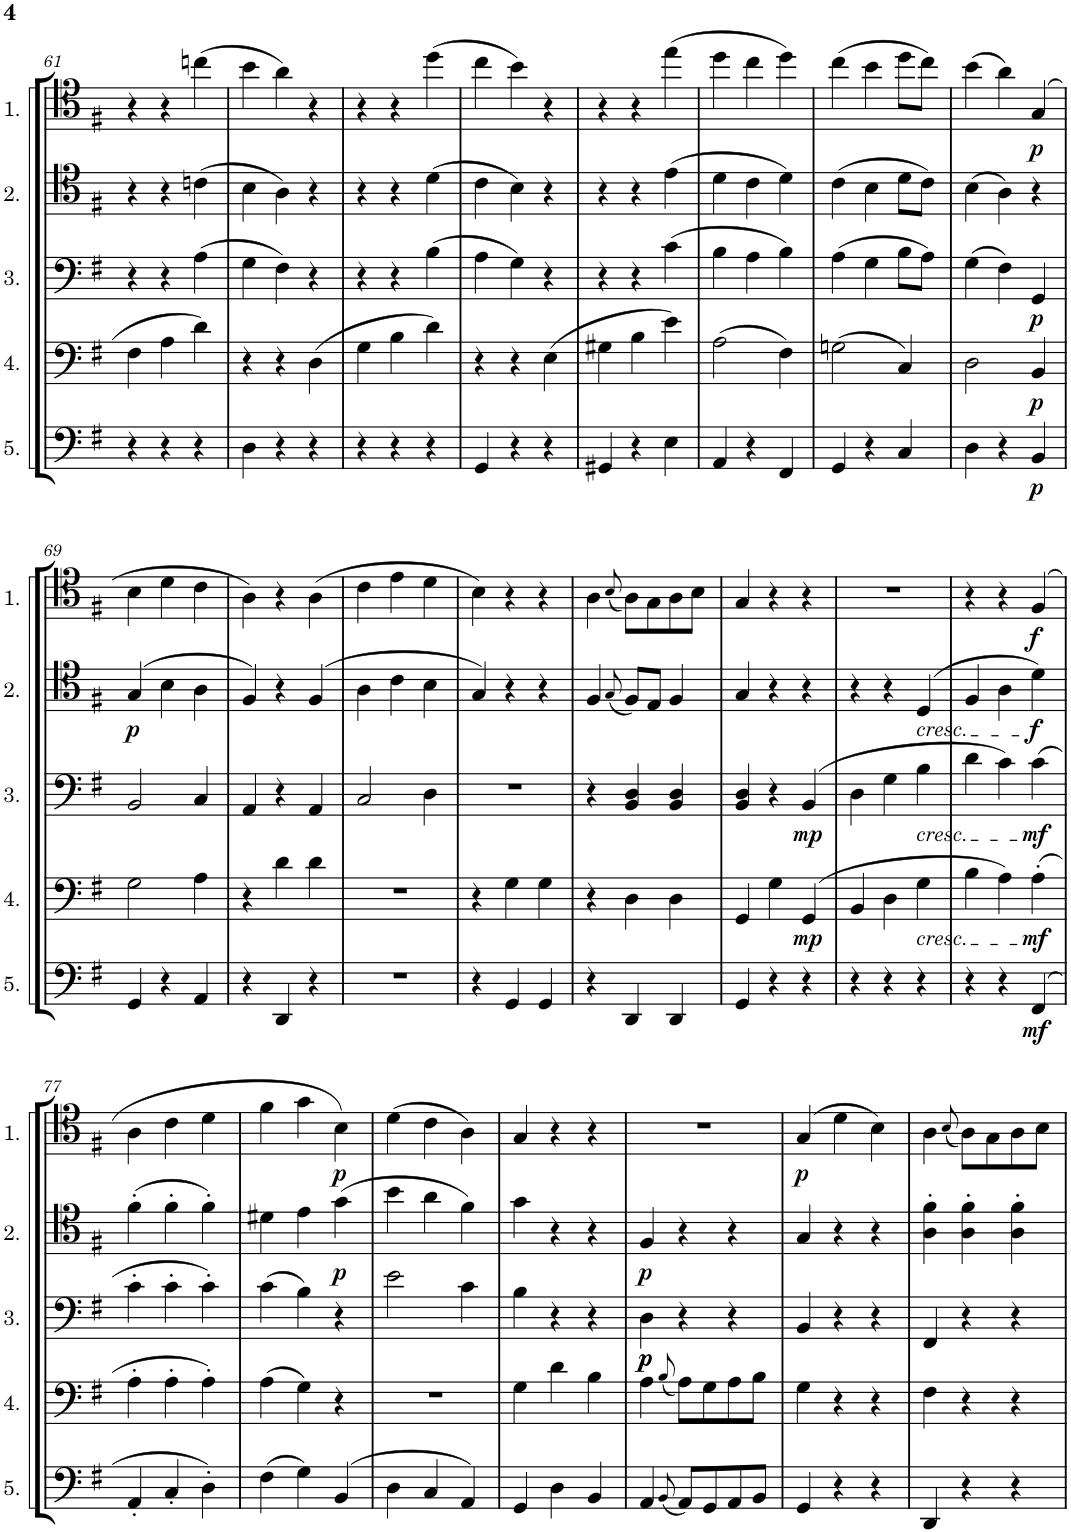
**kern	**dynam	**kern	**dynam	**kern	**dynam	**kern	**dynam	**kern	**dynam
*part5	*part5	*part4	*part4	*part3	*part3	*part2	*part2	*part1	*part1
*staff5	*staff5	*staff4	*staff4	*staff3	*staff3	*staff2	*staff2	*staff1	*staff1
*I"Cello 5	*	*I"Cello 4	*	*I"Cello 3	*	*I"Cello 2	*	*I"Cello 1	*
!!LO:PB:g=z
*clefF4	*	*clefF4	*	*clefF4	*	*clefC4	*	*clefC4	*
*k[f#]	*	*k[f#]	*	*k[f#]	*	*k[f#]	*	*k[f#]	*
*M3/4	*	*M3/4	*	*M3/4	*	*M3/4	*	*M3/4	*
=61	=61	=61	=61	=61	=61	=61	=61	=61	=61
4r	.	4F#\	.	4r	.	4r	.	4r	.
4r	.	4A\	.	4r	.	4r	.	4r	.
4r	.	4d\	.	(4A\	.	(4cn\	.	(4ccn\	.
=62	=62	=62	=62	=62	=62	=62	=62	=62	=62
4D\	.	4r	.	4G\	.	4B\	.	4b\	.
4r	.	4r	.	4F#\)	.	4A\)	.	4a\)	.
4r	.	(4D\	.	4r	.	4r	.	4r	.
=63	=63	=63	=63	=63	=63	=63	=63	=63	=63
4r	.	4G\	.	4r	.	4r	.	4r	.
4r	.	4B\	.	4r	.	4r	.	4r	.
4r	.	4d\)	.	(4B\	.	(4d\	.	(4dd\	.
=64	=64	=64	=64	=64	=64	=64	=64	=64	=64
4GG/	.	4r	.	4A\	.	4c\	.	4cc\	.
4r	.	4r	.	4G\)	.	4B\)	.	4b\)	.
4r	.	(4E\	.	4r	.	4r	.	4r	.
=65	=65	=65	=65	=65	=65	=65	=65	=65	=65
4GG#X/	.	4G#X\	.	4r	.	4r	.	4r	.
4r	.	4B\	.	4r	.	4r	.	4r	.
4E\	.	4e\)	.	(4c\	.	(4e\	.	(4ee\	.
=66	=66	=66	=66	=66	=66	=66	=66	=66	=66
4AA/	.	(2A\	.	4B\	.	4d\	.	4dd\	.
4r	.	.	.	4A\	.	4c\	.	4cc\	.
4FF#/	.	4F#\)	.	4B\)	.	4d\)	.	4dd\)	.
=67	=67	=67	=67	=67	=67	=67	=67	=67	=67
4GG/	.	(2Gn\	.	(4A\	.	(4c\	.	(4cc\	.
4r	.	.	.	4G\	.	4B\	.	4b\	.
4C/	.	4C/)	.	8B\L	.	8d\L	.	8dd\L	.
.	.	.	.	8A\J)	.	8c\J)	.	8cc\J)	.
=68	=68	=68	=68	=68	=68	=68	=68	=68	=68
4D\	.	2D\	.	(4G\	.	(4B\	.	(4b\	.
4r	.	.	.	4F#\)	.	4A\)	.	4a\)	.
!	!LO:DY:b	!	!LO:DY:b	!	!LO:DY:b	!	!	!	!LO:DY:b
4BB/	p	4BB/	p	4GG/	p	4r	.	(4G/	p
!!LO:LB:g=z
=69	=69	=69	=69	=69	=69	=69	=69	=69	=69
!	!	!	!	!	!	!	!LO:DY:b	!	!
4GG/	.	2G\	.	2BB/	.	(4G/	p	4B\	.
4r	.	.	.	.	.	4B\	.	4d\	.
4AA/	.	4A\	.	4C/	.	4A\	.	4c\	.
=70	=70	=70	=70	=70	=70	=70	=70	=70	=70
4r	.	4r	.	4AA/	.	4F#/)	.	4A\)	.
4DD/	.	4d\	.	4r	.	4r	.	4r	.
4r	.	4d\	.	4AA/	.	(4F#/	.	(4A\	.
=71	=71	=71	=71	=71	=71	=71	=71	=71	=71
2.r	.	2.r	.	2C/	.	4A\	.	4c\	.
.	.	.	.	.	.	4c\	.	4e\	.
.	.	.	.	4D\	.	4B\	.	4d\	.
=72	=72	=72	=72	=72	=72	=72	=72	=72	=72
4r	.	4r	.	2.r	.	4G/)	.	4B\)	.
4GG/	.	4G\	.	.	.	4r	.	4r	.
4GG/	.	4G\	.	.	.	4r	.	4r	.
=73	=73	=73	=73	=73	=73	=73	=73	=73	=73
4r	.	4r	.	4r	.	4F#/	.	4A\	.
.	.	.	.	.	.	(8qG/	.	(8qB/	.
4DD/	.	4D\	.	4BB/ 4D/	.	8F#/L)	.	8A\L)	.
.	.	.	.	.	.	8E/J	.	8G\	.
4DD/	.	4D\	.	4BB/ 4D/	.	4F#/	.	8A\	.
.	.	.	.	.	.	.	.	8B\J	.
=74	=74	=74	=74	=74	=74	=74	=74	=74	=74
4GG/	.	4GG/	.	4BB/ 4D/	.	4G/	.	4G/	.
4r	.	4G\	.	4r	.	4r	.	4r	.
!	!	!	!LO:DY:b	!	!LO:DY:b	!	!	!	!
4r	.	(4GG/	mp	(4BB/	mp	4r	.	4r	.
=75	=75	=75	=75	=75	=75	=75	=75	=75	=75
4r	.	4BB/	.	4D\	.	4r	.	2.r	.
4r	.	4D\	.	4G\	.	4r	.	.	.
!	!	!	!	!	!	!LO:TX:b:i:t=cresc.	!	!	!
!	!	!	!	!LO:TX:b:i:t=cresc.	!	!	!	!	!
!	!	!LO:TX:b:i:t=cresc.	!	!	!	!	!	!	!
4r	.	4G\	.	4B\	.	(4D/	.	.	.
=76	=76	=76	=76	=76	=76	=76	=76	=76	=76
4r	.	4B\	.	4d\	.	4F#/	.	4r	.
4r	.	4A\)	.	4c\)	.	4A\	.	4r	.
!	!LO:DY:b	!	!LO:DY:b	!	!LO:DY:b	!	!LO:DY:b	!	!LO:DY:b
(4FF#/	mf	(4A'\	mf	(4c\	mf	4d\)	f	(4F#/	f
!!LO:LB:g=z
=77	=77	=77	=77	=77	=77	=77	=77	=77	=77
4AA'/	.	4A'\	.	4c'\	.	(4f#'\	.	4A\	.
4C'/	.	4A'\	.	4c'\	.	4f#'\	.	4c\	.
4D'\)	.	4A'\)	.	4c'\)	.	4f#'\)	.	4d\	.
=78	=78	=78	=78	=78	=78	=78	=78	=78	=78
(4F#\	.	(4A\	.	(4c\	.	4d#X\	.	4f#\	.
4G\)	.	4G\)	.	4B\)	.	4e\	.	4g\	.
!	!	!	!	!	!	!	!LO:DY:b	!	!LO:DY:b
(4BB/	.	4r	.	4r	.	(4g\	p	4B\)	p
=79	=79	=79	=79	=79	=79	=79	=79	=79	=79
4D\	.	2.r	.	2e\	.	4b\	.	(4d\	.
4C/	.	.	.	.	.	4a\	.	4c\	.
4AA/)	.	.	.	4c\	.	4f#\)	.	4A\)	.
=80	=80	=80	=80	=80	=80	=80	=80	=80	=80
4GG/	.	4G\	.	4B\	.	4g\	.	4G/	.
4D\	.	4d\	.	4r	.	4r	.	4r	.
4BB/	.	4B\	.	4r	.	4r	.	4r	.
=81	=81	=81	=81	=81	=81	=81	=81	=81	=81
!	!	!	!	!	!LO:DY:b	!	!	!	!
!	!	!	!	!	!LO:DY:n=1:b	!	!LO:DY:b	!	!
4AA/	.	4A\	.	4D\	p p	4F#/	p	2.r	.
(8qBB/	.	(8qB/	.	.	.	.	.	.	.
8AA/L)	.	8A\L)	.	4r	.	4r	.	.	.
8GG/	.	8G\	.	.	.	.	.	.	.
8AA/	.	8A\	.	4r	.	4r	.	.	.
8BB/J	.	8B\J	.	.	.	.	.	.	.
=82	=82	=82	=82	=82	=82	=82	=82	=82	=82
!	!	!	!	!	!	!	!	!	!LO:DY:b
4GG/	.	4G\	.	4BB/	.	4G/	.	(4G/	p
4r	.	4r	.	4r	.	4r	.	4d\	.
4r	.	4r	.	4r	.	4r	.	4B\)	.
=83	=83	=83	=83	=83	=83	=83	=83	=83	=83
4DD/	.	4F#\	.	4FF#/	.	4A\' 4f#\'	.	4A\	.
.	.	.	.	.	.	.	.	(8qB/	.
4r	.	4r	.	4r	.	4A\' 4f#\'	.	8A\L)	.
.	.	.	.	.	.	.	.	8G\	.
4r	.	4r	.	4r	.	4A\' 4f#\'	.	8A\	.
.	.	.	.	.	.	.	.	8B\J	.
=	=	=	=	=	=	=	=	=	=
*-	*-	*-	*-	*-	*-	*-	*-	*-	*-
